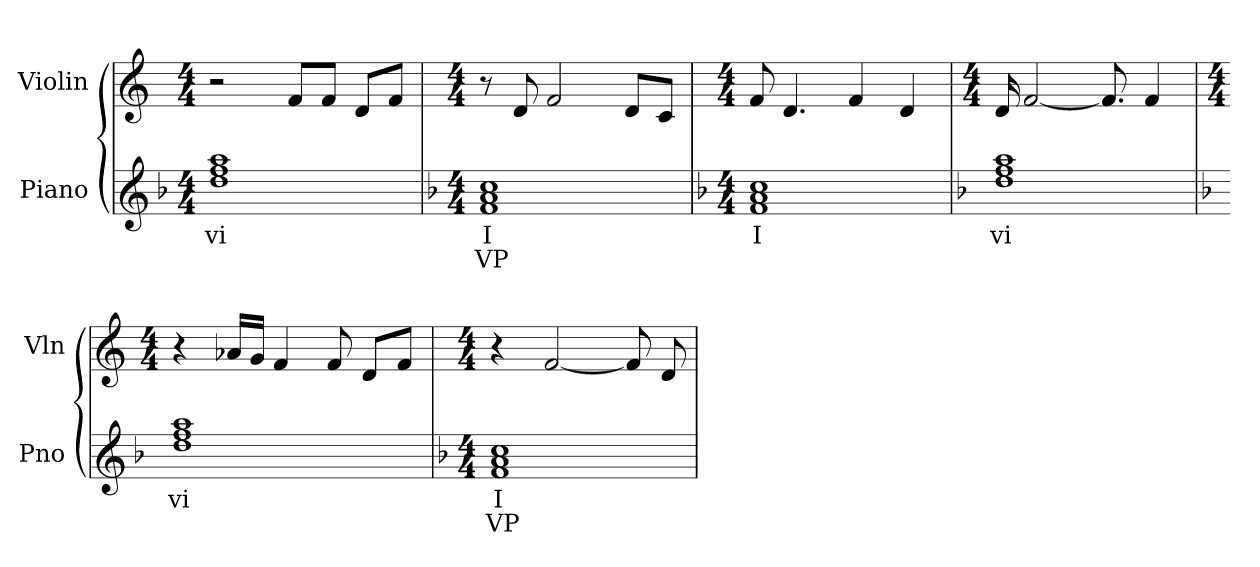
**kern	**text	**text	**kern
*part2	*part2	*part2	*part1
*staff2	*staff2	*staff2	*staff1
*I"Piano	*	*	*I"Violin
*I'Pno	*	*	*I'Vln
*k[b-]	*	*	*
*F:	*	*	*
*M4/4	*	*	*M4/4
=	=	=	=
1dd 1ff 1aa	vi	.	2r
.	.	.	8fL
.	.	.	8fJ
.	.	.	8dL
.	.	.	8fJ
=	=	=	=
*k[b-]	*	*	*
*F:	*	*	*
*M4/4	*	*	*M4/4
1f 1a 1cc	I	VP	8r
.	.	.	8d
.	.	.	2f
.	.	.	8dL
.	.	.	8cJ
=	=	=	=
*k[b-]	*	*	*
*F:	*	*	*
*M4/4	*	*	*M4/4
1f 1a 1cc	I	.	8f
.	.	.	4.d
.	.	.	4f
.	.	.	4d
=	=	=	=
*k[b-]	*	*	*
*F:	*	*	*
*	*	*	*M4/4
1dd 1ff 1aa	vi	.	16d
.	.	.	[2f
.	.	.	8.f]
.	.	.	4f
=	=	=	=
*k[b-]	*	*	*
*F:	*	*	*
*	*	*	*M4/4
1dd 1ff 1aa	vi	.	4r
.	.	.	16a-XLL
.	.	.	16gJJ
.	.	.	4f
.	.	.	8f
.	.	.	8dL
.	.	.	8fJ
=	=	=	=
*k[b-]	*	*	*
*F:	*	*	*
*M4/4	*	*	*M4/4
1f 1a 1cc	I	VP	4r
.	.	.	[2f
.	.	.	8f]
.	.	.	8d
=	=	=	=
*-	*-	*-	*-
